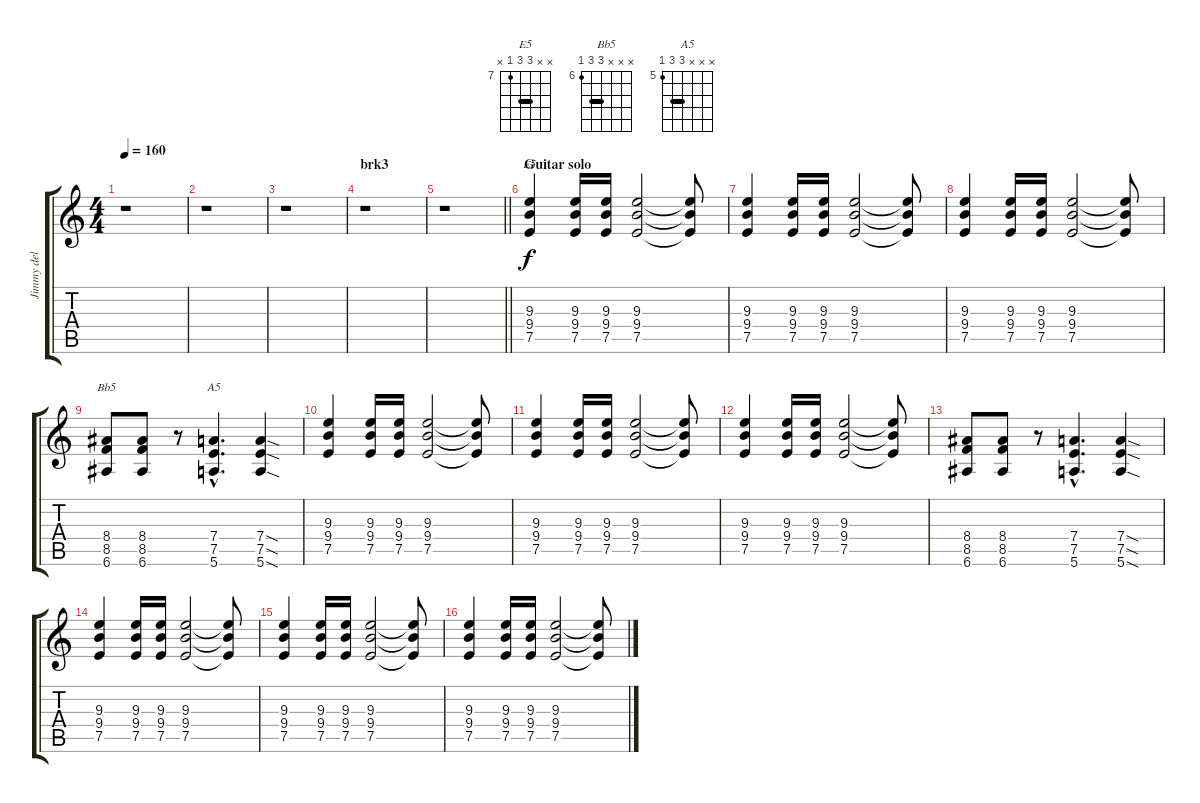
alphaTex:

\track ("Jimmy del Rivo / 2nd guitar" "Jimmy del ") {instrument overdrivenguitar}
\staff {score tabs}
\tuning (E4 B3 G3 D3 A2 E2) {hide}
\chord ("E5" x x 9 9 7 x) {firstfret 7 barre 9}
\chord ("Bb5" x x x 8 8 6) {firstfret 6 barre 8}
\chord ("A5" x x x 7 7 5) {firstfret 5 barre 7}
\ts (4 4)
\tempo 160
\clef g2
\ks c
r.1{dy f} |
r.1 |
r.1 |
\section ("" "brk3")
r.1 |
\barLineRight lightlight
r.1 |
\section ("" "Guitar solo")
(9.3 9.4 7.5).4{ch "E5"} (9.3 9.4 7.5).16 (9.3 9.4 7.5).16 (9.3 9.4 7.5).2 (9.3{t} 9.4{t} 7.5{t}).8 |
(9.3 9.4 7.5).4 (9.3 9.4 7.5).16 (9.3 9.4 7.5).16 (9.3 9.4 7.5).2 (9.3{t} 9.4{t} 7.5{t}).8 |
(9.3 9.4 7.5).4 (9.3 9.4 7.5).16 (9.3 9.4 7.5).16 (9.3 9.4 7.5).2 (9.3{t} 9.4{t} 7.5{t}).8 |
(8.4 8.5 6.6).8{ch "Bb5"} (8.4 8.5 6.6).8 r.8 (7.4{hac} 7.5{hac} 5.6{hac}).4{d ch "A5"} (7.4{sod} 7.5{sod} 5.6{sod}).4 |
(9.3 9.4 7.5).4 (9.3 9.4 7.5).16 (9.3 9.4 7.5).16 (9.3 9.4 7.5).2 (9.3{t} 9.4{t} 7.5{t}).8 |
(9.3 9.4 7.5).4 (9.3 9.4 7.5).16 (9.3 9.4 7.5).16 (9.3 9.4 7.5).2 (9.3{t} 9.4{t} 7.5{t}).8 |
(9.3 9.4 7.5).4 (9.3 9.4 7.5).16 (9.3 9.4 7.5).16 (9.3 9.4 7.5).2 (9.3{t} 9.4{t} 7.5{t}).8 |
(8.4 8.5 6.6).8 (8.4 8.5 6.6).8 r.8 (7.4{hac} 7.5{hac} 5.6{hac}).4{d} (7.4{sod} 7.5{sod} 5.6{sod}).4 |
(9.3 9.4 7.5).4 (9.3 9.4 7.5).16 (9.3 9.4 7.5).16 (9.3 9.4 7.5).2 (9.3{t} 9.4{t} 7.5{t}).8 |
(9.3 9.4 7.5).4 (9.3 9.4 7.5).16 (9.3 9.4 7.5).16 (9.3 9.4 7.5).2 (9.3{t} 9.4{t} 7.5{t}).8 |
(9.3 9.4 7.5).4 (9.3 9.4 7.5).16 (9.3 9.4 7.5).16 (9.3 9.4 7.5).2 (9.3{t} 9.4{t} 7.5{t}).8
